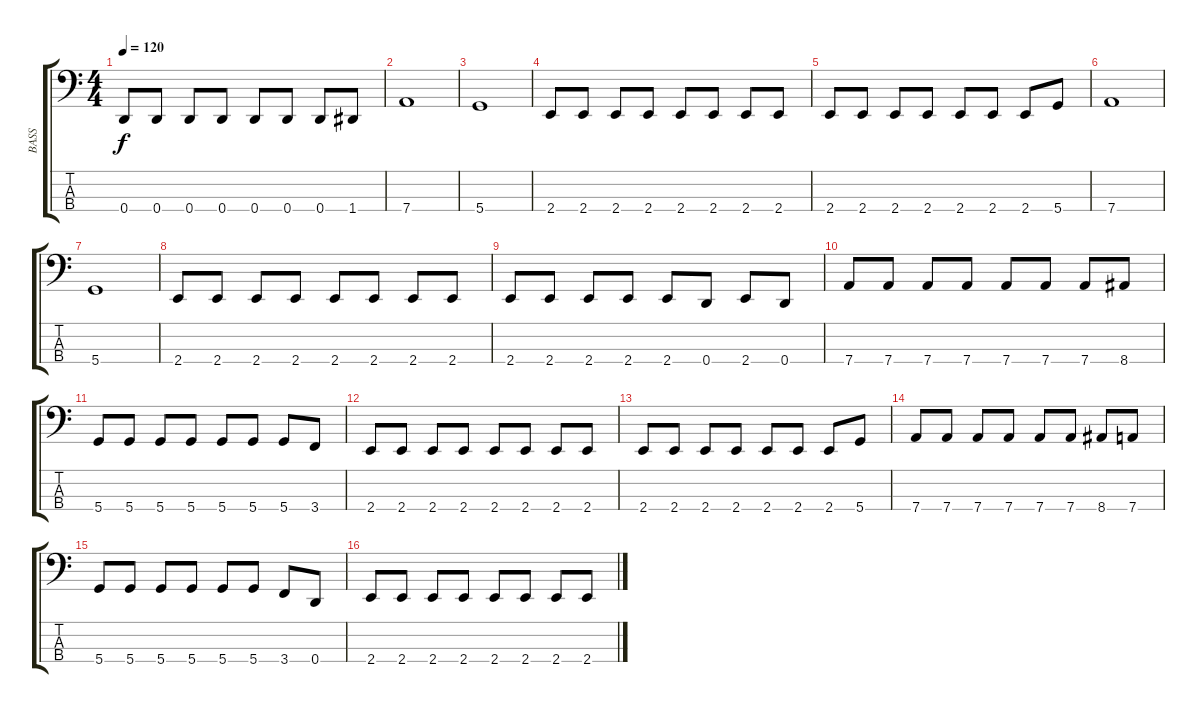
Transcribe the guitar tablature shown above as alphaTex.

\track ("BASS" "BASS") {instrument electricbassfinger}
\staff {score tabs}
\tuning (F2 C2 G1 D1) {hide}
\ts (4 4)
\tempo 120
\clef f4
\ks c
0.4.8{dy f} 0.4.8 0.4.8 0.4.8 0.4.8 0.4.8 0.4.8 1.4.8 |
7.4.1 |
5.4.1 |
2.4.8 2.4.8 2.4.8 2.4.8 2.4.8 2.4.8 2.4.8 2.4.8 |
2.4.8 2.4.8 2.4.8 2.4.8 2.4.8 2.4.8 2.4.8 5.4.8 |
7.4.1 |
5.4.1 |
2.4.8 2.4.8 2.4.8 2.4.8 2.4.8 2.4.8 2.4.8 2.4.8 |
2.4.8 2.4.8 2.4.8 2.4.8 2.4.8 0.4.8 2.4.8 0.4.8 |
7.4.8 7.4.8 7.4.8 7.4.8 7.4.8 7.4.8 7.4.8 8.4.8 |
5.4.8 5.4.8 5.4.8 5.4.8 5.4.8 5.4.8 5.4.8 3.4.8 |
2.4.8 2.4.8 2.4.8 2.4.8 2.4.8 2.4.8 2.4.8 2.4.8 |
2.4.8 2.4.8 2.4.8 2.4.8 2.4.8 2.4.8 2.4.8 5.4.8 |
7.4.8 7.4.8 7.4.8 7.4.8 7.4.8 7.4.8 8.4.8 7.4.8 |
5.4.8 5.4.8 5.4.8 5.4.8 5.4.8 5.4.8 3.4.8 0.4.8 |
2.4.8 2.4.8 2.4.8 2.4.8 2.4.8 2.4.8 2.4.8 2.4.8
